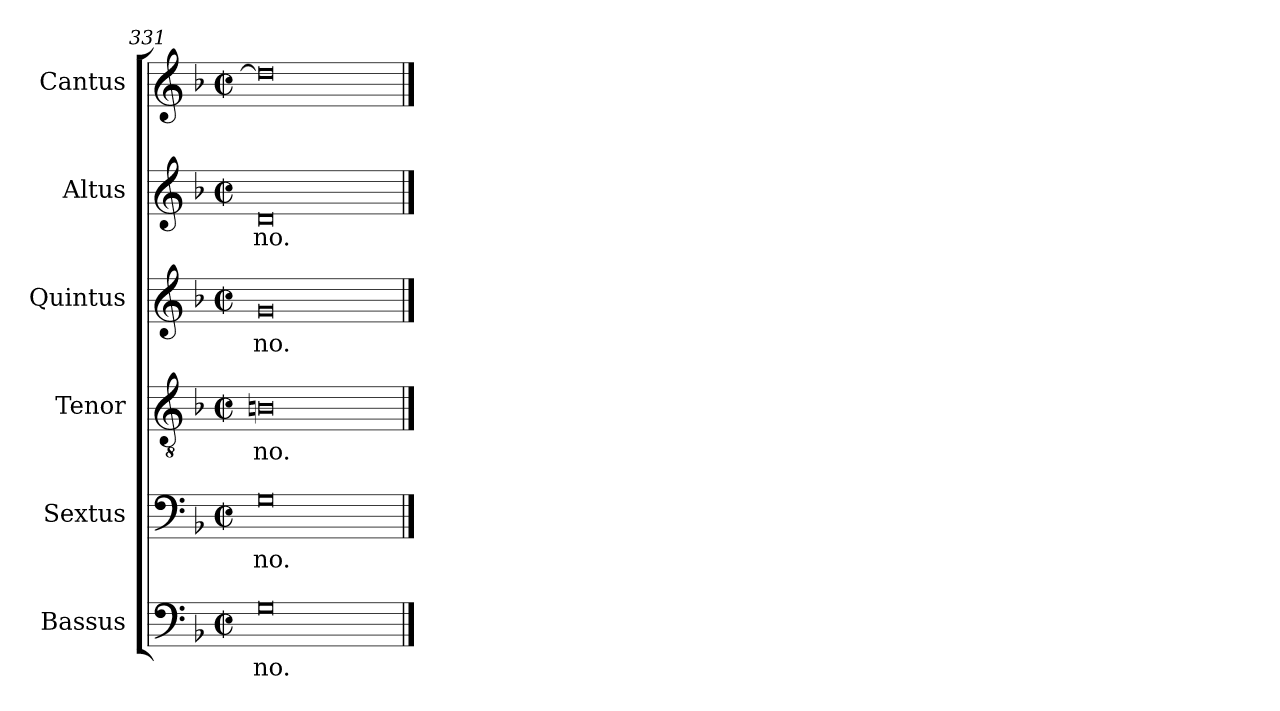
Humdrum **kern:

**kern	**text	**kern	**text	**kern	**text	**kern	**text	**kern	**text	**kern	**text
*part6	*part6	*part5	*part5	*part4	*part4	*part3	*part3	*part2	*part2	*part1	*part1
*staff6	*staff6	*staff5	*staff5	*staff4	*staff4	*staff3	*staff3	*staff2	*staff2	*staff1	*staff1
*I"Bassus	*	*I"Sextus	*	*I"Tenor	*	*I"Quintus	*	*I"Altus	*	*I"Cantus	*
*I'Bassus	*	*I'Sextus	*	*I'Tenor	*	*I'Quintus	*	*I'Altus	*	*I'Cantus	*
*clefF4	*	*clefF4	*	*clefGv2	*	*clefG2	*	*clefG2	*	*clefG2	*
*k[b-]	*	*k[b-]	*	*k[b-]	*	*k[b-]	*	*k[b-]	*	*k[b-]	*
*F:	*	*F:	*	*F:	*	*F:	*	*F:	*	*F:	*
*M2/2	*	*M2/2	*	*M2/2	*	*M2/2	*	*M2/2	*	*M2/2	*
*met(c|)	*	*met(c|)	*	*met(c|)	*	*met(c|)	*	*met(c|)	*	*met(c|)	*
=331	=331	=331	=331	=331	=331	=331	=331	=331	=331	=331	=331
!	!LO:LY:b:cj	!	!LO:LY:b:cj	!	!LO:LY:b:cj	!	!LO:LY:b:cj	!	!LO:LY:b:cj	!	!LO:LY:b:cj
0G	no.	0G	no.	0Bn	no.	0g	no.	0d	-no.	0dd]	.
==	==	==	==	==	==	==	==	==	==	==	==
*-	*-	*-	*-	*-	*-	*-	*-	*-	*-	*-	*-
